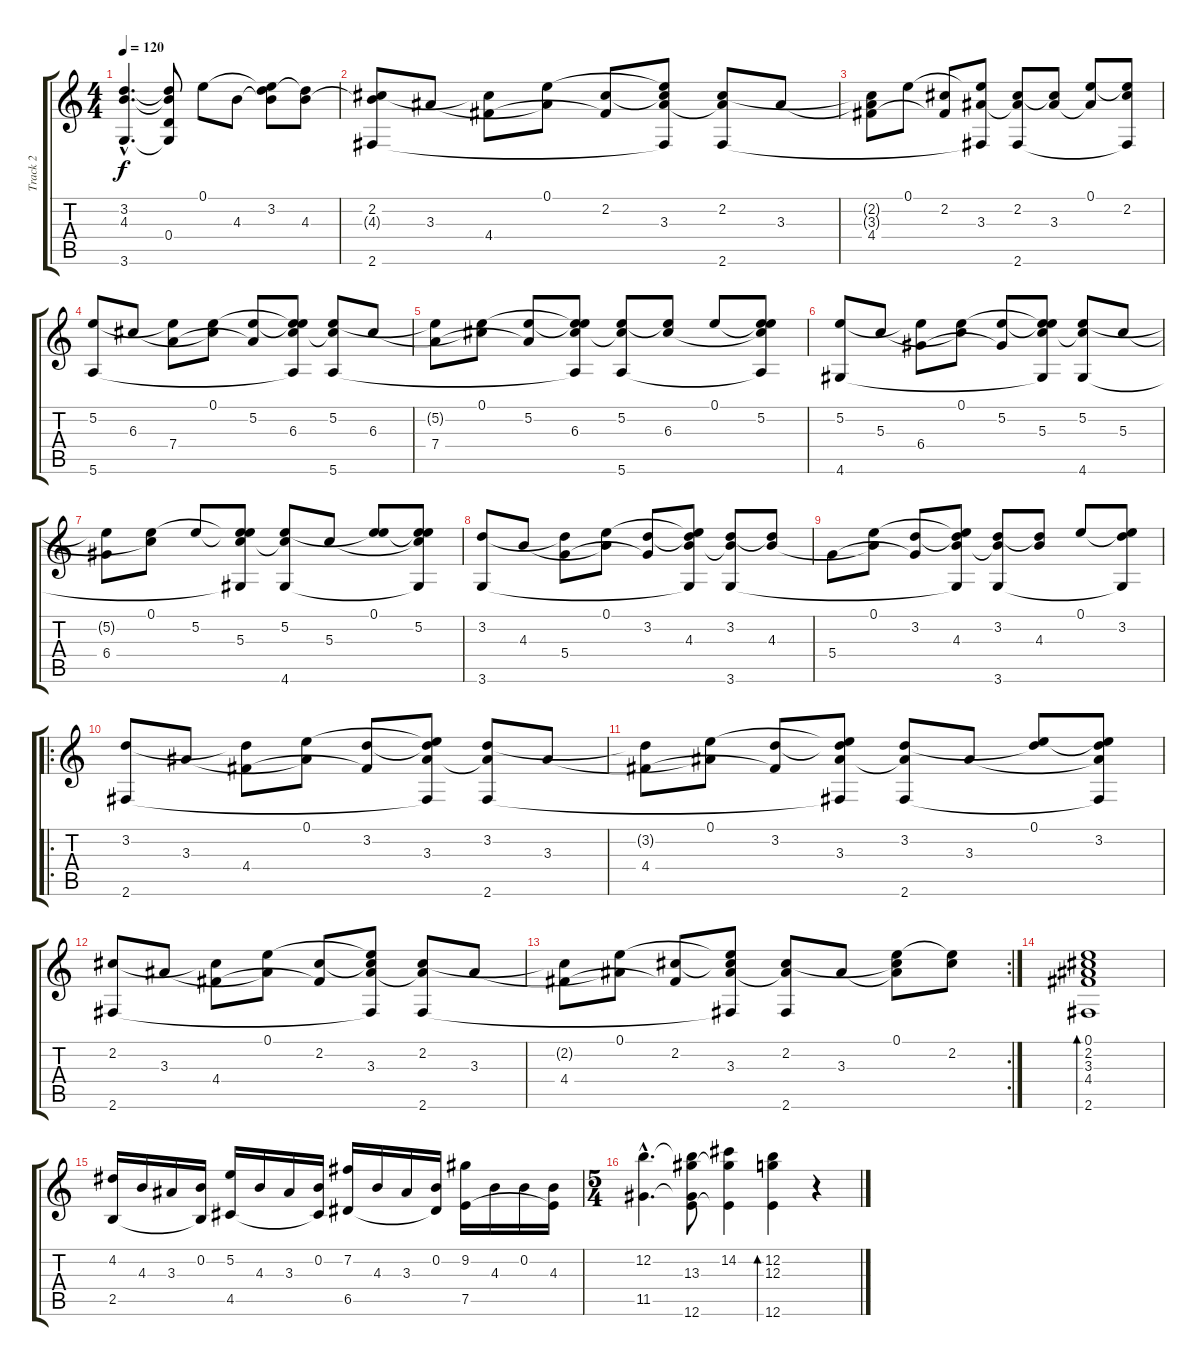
\track ("Track 2" "Track 2") {instrument acousticguitarnylon}
\staff {score tabs}
\tuning (E4 B3 G3 D3 A2 E2) {hide}
\ts (4 4)
\tempo 120
\clef g2
\ks c
(3.2{hac} 4.3{hac} 3.6{hac}).4{d dy f} (3.2{t} 4.3{t} 0.4 3.6{t}).8 0.1.8 4.3.8 (0.1{t} 3.2 4.3{t}).8 (3.2{t} 4.3).8 |
(2.2 4.3{t} 2.6).8 3.3.8 (2.2{t} 4.4).8 (0.1 3.3{t}).8 (2.2 4.4{t}).8 (0.1{t} 2.2{t} 3.3 2.6{t}).8 (2.2 3.3{t} 2.6).8 3.3.8 |
(2.2{t} 3.3{t} 4.4).8 0.1.8 (2.2 4.4{t}).8 (0.1{t} 3.3 2.6{t}).8 (2.2 3.3{t} 2.6).8 (2.2{t} 3.3).8 (0.1 3.3{t}).8 (0.1{t} 2.2 2.6{t}).8 |
(5.2 5.6).8 6.3.8 (5.2{t} 7.4).8 (0.1 6.3{t}).8 (5.2 7.4{t}).8 (0.1{t} 5.2{t} 6.3 5.6{t}).8 (5.2 6.3{t} 5.6).8 6.3.8 |
(5.2{t} 7.4).8 (0.1 6.3{t}).8 (5.2 7.4{t}).8 (0.1{t} 5.2{t} 6.3 5.6{t}).8 (5.2 6.3{t} 5.6).8 (5.2{t} 6.3).8 0.1.8 (0.1{t} 5.2 6.3{t} 5.6{t}).8 |
(5.2 4.6).8 5.3.8 (5.2{t} 6.4).8 (0.1 5.3{t}).8 (5.2 6.4{t}).8 (0.1{t} 5.2{t} 5.3 4.6{t}).8 (5.2 5.3{t} 4.6).8 5.3.8 |
(5.2{t} 6.4).8 (0.1 5.3{t}).8 5.2.8 (0.1{t} 5.2{t} 5.3 4.6{t}).8 (5.2 5.3{t} 4.6).8 5.3.8 (0.1 5.2{t}).8 (0.1{t} 5.2 5.3{t} 4.6{t}).8 |
(3.2 3.6).8 4.3.8 (3.2{t} 5.4).8 (0.1 4.3{t}).8 (3.2 5.4{t}).8 (0.1{t} 3.2{t} 4.3 3.6{t}).8 (3.2 4.3{t} 3.6).8 (3.2{t} 4.3).8 |
5.4.8 (0.1 4.3{t}).8 (3.2 5.4{t}).8 (0.1{t} 3.2{t} 4.3 3.6{t}).8 (3.2 4.3{t} 3.6).8 (3.2{t} 4.3).8 0.1.8 (0.1{t} 3.2 3.6{t}).8 |
\ro
(3.2 2.6).8 3.3.8 (3.2{t} 4.4).8 (0.1 3.3{t}).8 (3.2 4.4{t}).8 (0.1{t} 3.2{t} 3.3 2.6{t}).8 (3.2 3.3{t} 2.6).8 3.3.8 |
(3.2{t} 4.4).8 (0.1 3.3{t}).8 (3.2 4.4{t}).8 (0.1{t} 3.2{t} 3.3 2.6{t}).8 (3.2 3.3{t} 2.6).8 3.3.8 (0.1 3.2{t}).8 (0.1{t} 3.2 3.3{t} 2.6{t}).8 |
(2.2 2.6).8 3.3.8 (2.2{t} 4.4).8 (0.1 3.3{t}).8 (2.2 4.4{t}).8 (0.1{t} 2.2{t} 3.3 2.6{t}).8 (2.2 3.3{t} 2.6).8 3.3.8 |
\rc 2
(2.2{t} 4.4).8 (0.1 3.3{t}).8 (2.2 4.4{t}).8 (0.1{t} 2.2{t} 3.3 2.6{t}).8 (2.2 3.3{t} 2.6).8 3.3.8 (0.1 2.2{t} 3.3{t}).8 (0.1{t} 2.2).8 |
(0.1 2.2 3.3 4.4 2.6).1{bd 240} |
(4.2 2.5).16 4.3.16 3.3.16 (0.2 2.5{t}).16 (5.2 4.5).16 4.3.16 3.3.16 (0.2 4.5{t}).16 (7.2 6.5).16 4.3.16 3.3.16 (0.2 6.5{t}).16 (9.2 7.5).16 4.3.16 0.2.16 (4.3 7.5{t}).16 |
\ts (5 4)
(12.2{hac} 11.5{hac}).4{d} (12.2{t} 13.3 11.5{t} 12.6).8 (14.2 13.3{t} 12.6{t}).4 (12.2 12.3 12.6).4{bd 240} r.4
